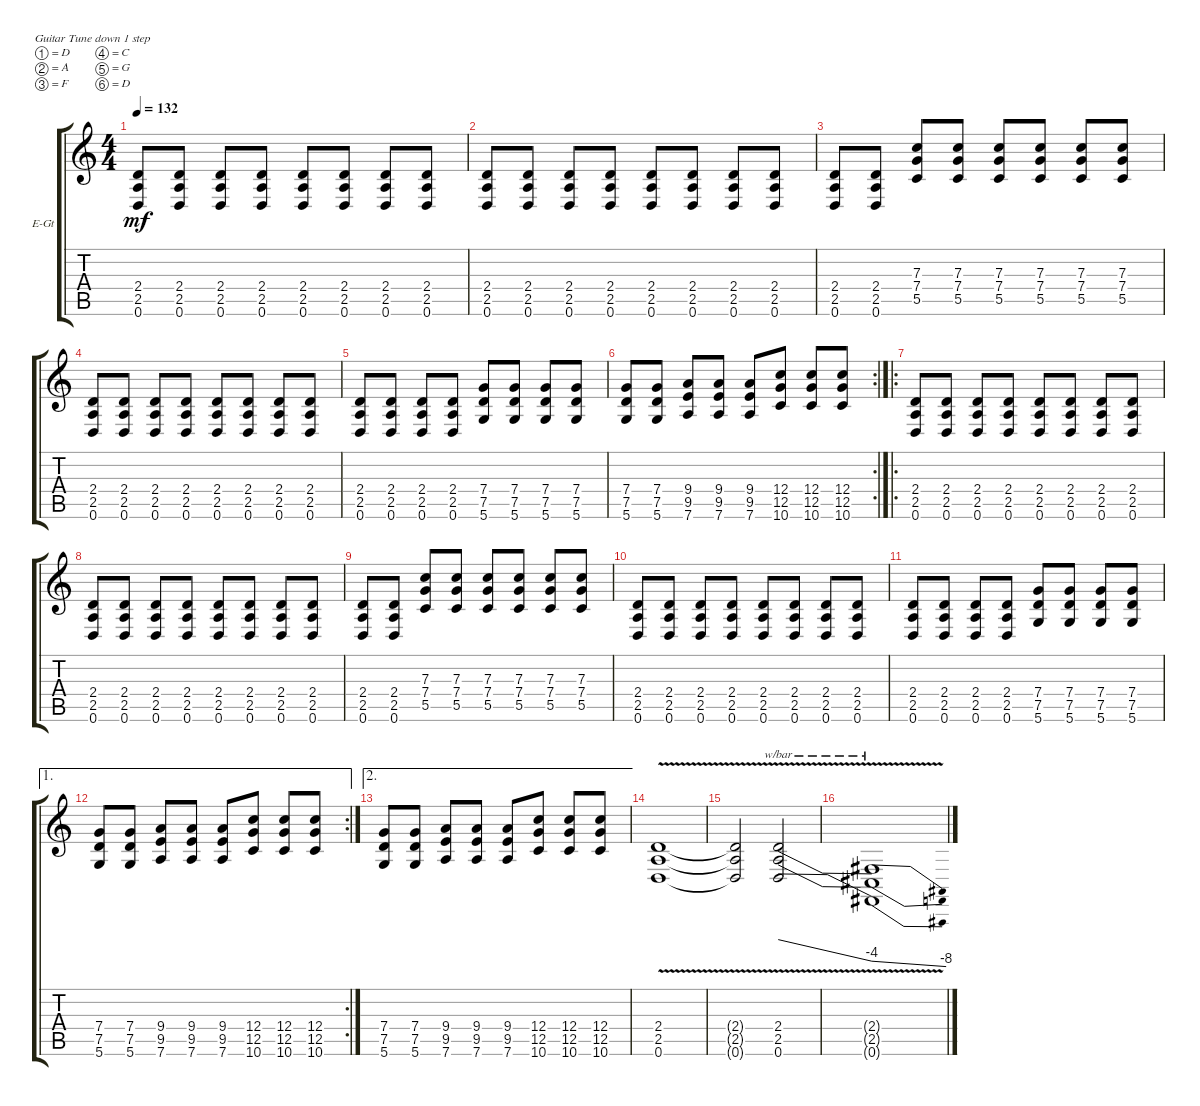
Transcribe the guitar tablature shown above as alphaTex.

\defaultSystemsLayout 4
\bracketExtendMode groupsimilarinstruments
\firstSystemTrackNameOrientation horizontal
\otherSystemsTrackNameOrientation horizontal
\track ("Electric Guitar" "E-Gt") {instrument distortionguitar}
\staff {score tabs}
\tuning (D4 A3 F3 C3 G2 D2)
\ts (4 4)
\tempo 132
\clef g2
\ks c
(0.6 2.5 2.4).8{dy mf instrument distortionguitar} (0.6 2.5 2.4).8 (0.6 2.5 2.4).8 (0.6 2.5 2.4).8 (0.6 2.5 2.4).8 (0.6 2.5 2.4).8 (0.6 2.5 2.4).8 (0.6 2.5 2.4).8 |
(0.6 2.5 2.4).8 (0.6 2.5 2.4).8 (0.6 2.5 2.4).8 (0.6 2.5 2.4).8 (0.6 2.5 2.4).8 (0.6 2.5 2.4).8 (0.6 2.5 2.4).8 (0.6 2.5 2.4).8 |
(0.6 2.5 2.4).8 (2.5 2.4 0.6).8 (5.5 7.4 7.3).8 (5.5 7.4 7.3).8 (5.5 7.4 7.3).8 (5.5 7.4 7.3).8 (5.5 7.4 7.3).8 (5.5 7.4 7.3).8 |
(0.6 2.5 2.4).8 (0.6 2.5 2.4).8 (0.6 2.5 2.4).8 (0.6 2.5 2.4).8 (0.6 2.5 2.4).8 (0.6 2.5 2.4).8 (0.6 2.5 2.4).8 (0.6 2.5 2.4).8 |
(0.6 2.5 2.4).8 (0.6 2.5 2.4).8 (0.6 2.5 2.4).8 (0.6 2.5 2.4).8 (5.6 7.5 7.4).8 (5.6 7.5 7.4).8 (5.6 7.5 7.4).8 (5.6 7.5 7.4).8 |
\rc 2
(5.6 7.5 7.4).8 (5.6 7.5 7.4).8 (7.6 9.5 9.4).8 (7.6 9.5 9.4).8 (7.6 9.5 9.4).8 (10.6 12.5 12.4).8 (10.6 12.5 12.4).8 (10.6 12.5 12.4).8 |
\ro
(0.6 2.5 2.4).8 (0.6 2.5 2.4).8 (0.6 2.5 2.4).8 (0.6 2.5 2.4).8 (0.6 2.5 2.4).8 (0.6 2.5 2.4).8 (0.6 2.5 2.4).8 (0.6 2.5 2.4).8 |
(0.6 2.5 2.4).8 (0.6 2.5 2.4).8 (0.6 2.5 2.4).8 (0.6 2.5 2.4).8 (0.6 2.5 2.4).8 (0.6 2.5 2.4).8 (0.6 2.5 2.4).8 (0.6 2.5 2.4).8 |
(2.4 2.5 0.6).8 (0.6 2.5 2.4).8 (5.5 7.4 7.3).8 (5.5 7.4 7.3).8 (5.5 7.4 7.3).8 (5.5 7.4 7.3).8 (7.4 5.5 7.3).8 (5.5 7.4 7.3).8 |
(0.6 2.5 2.4).8 (0.6 2.5 2.4).8 (0.6 2.5 2.4).8 (0.6 2.5 2.4).8 (0.6 2.5 2.4).8 (0.6 2.5 2.4).8 (0.6 2.5 2.4).8 (0.6 2.5 2.4).8 |
(0.6 2.5 2.4).8 (0.6 2.5 2.4).8 (0.6 2.5 2.4).8 (0.6 2.5 2.4).8 (5.6 7.5 7.4).8 (5.6 7.5 7.4).8 (5.6 7.5 7.4).8 (5.6 7.5 7.4).8 |
\ae 1
\rc 2
(5.6 7.5 7.4).8 (5.6 7.5 7.4).8 (7.6 9.5 9.4).8 (7.6 9.5 9.4).8 (7.6 9.5 9.4).8 (10.6 12.5 12.4).8 (10.6 12.5 12.4).8 (10.6 12.5 12.4).8 |
\ae 2
(5.6 7.5 7.4).8 (5.6 7.5 7.4).8 (7.6 9.5 9.4).8 (7.6 9.5 9.4).8 (7.6 9.5 9.4).8 (12.5 10.6 12.4).8 (12.4 12.5 10.6).8 (10.6 12.5 12.4).8 |
(2.5 2.4{v} 0.6).1 |
(2.5{v t} 2.4{t} 0.6{t}).2 (0.6{v} 2.5 2.4{v}).2{tbe (dive default 0 0 59.4 -16)} |
(2.4{t} 2.5{t} 0.6{t}).1{tbe (dive default 0.6 -16 59.4 -32)}
